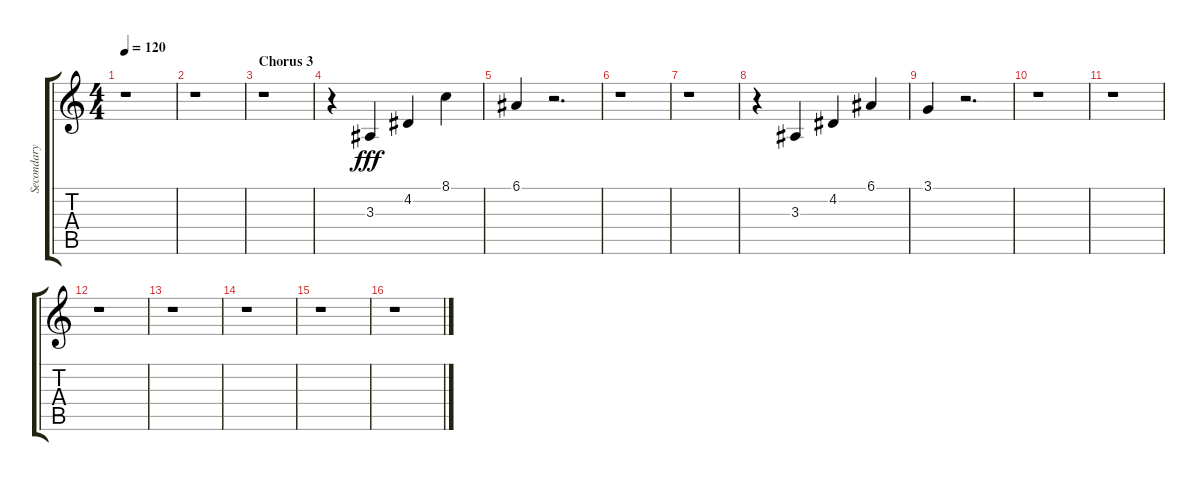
\track ("Secondary Keyboard Melody" "Secondary ") {instrument sitar}
\staff {score tabs}
\tuning (E4 B3 G3 D3 A2 E2) {hide}
\ts (4 4)
\tempo 120
\clef g2
\ks c
r.1{dy p} |
r.1 |
\section ("" "Chorus 3")
r.1 |
r.4 3.3.4{dy fff} 4.2.4 8.1.4 |
6.1.4 r.2{d} |
r.1 |
r.1 |
r.4 3.3.4 4.2.4 6.1.4 |
3.1.4 r.2{d} |
r.1 |
r.1 |
r.1 |
r.1 |
r.1 |
r.1 |
r.1
